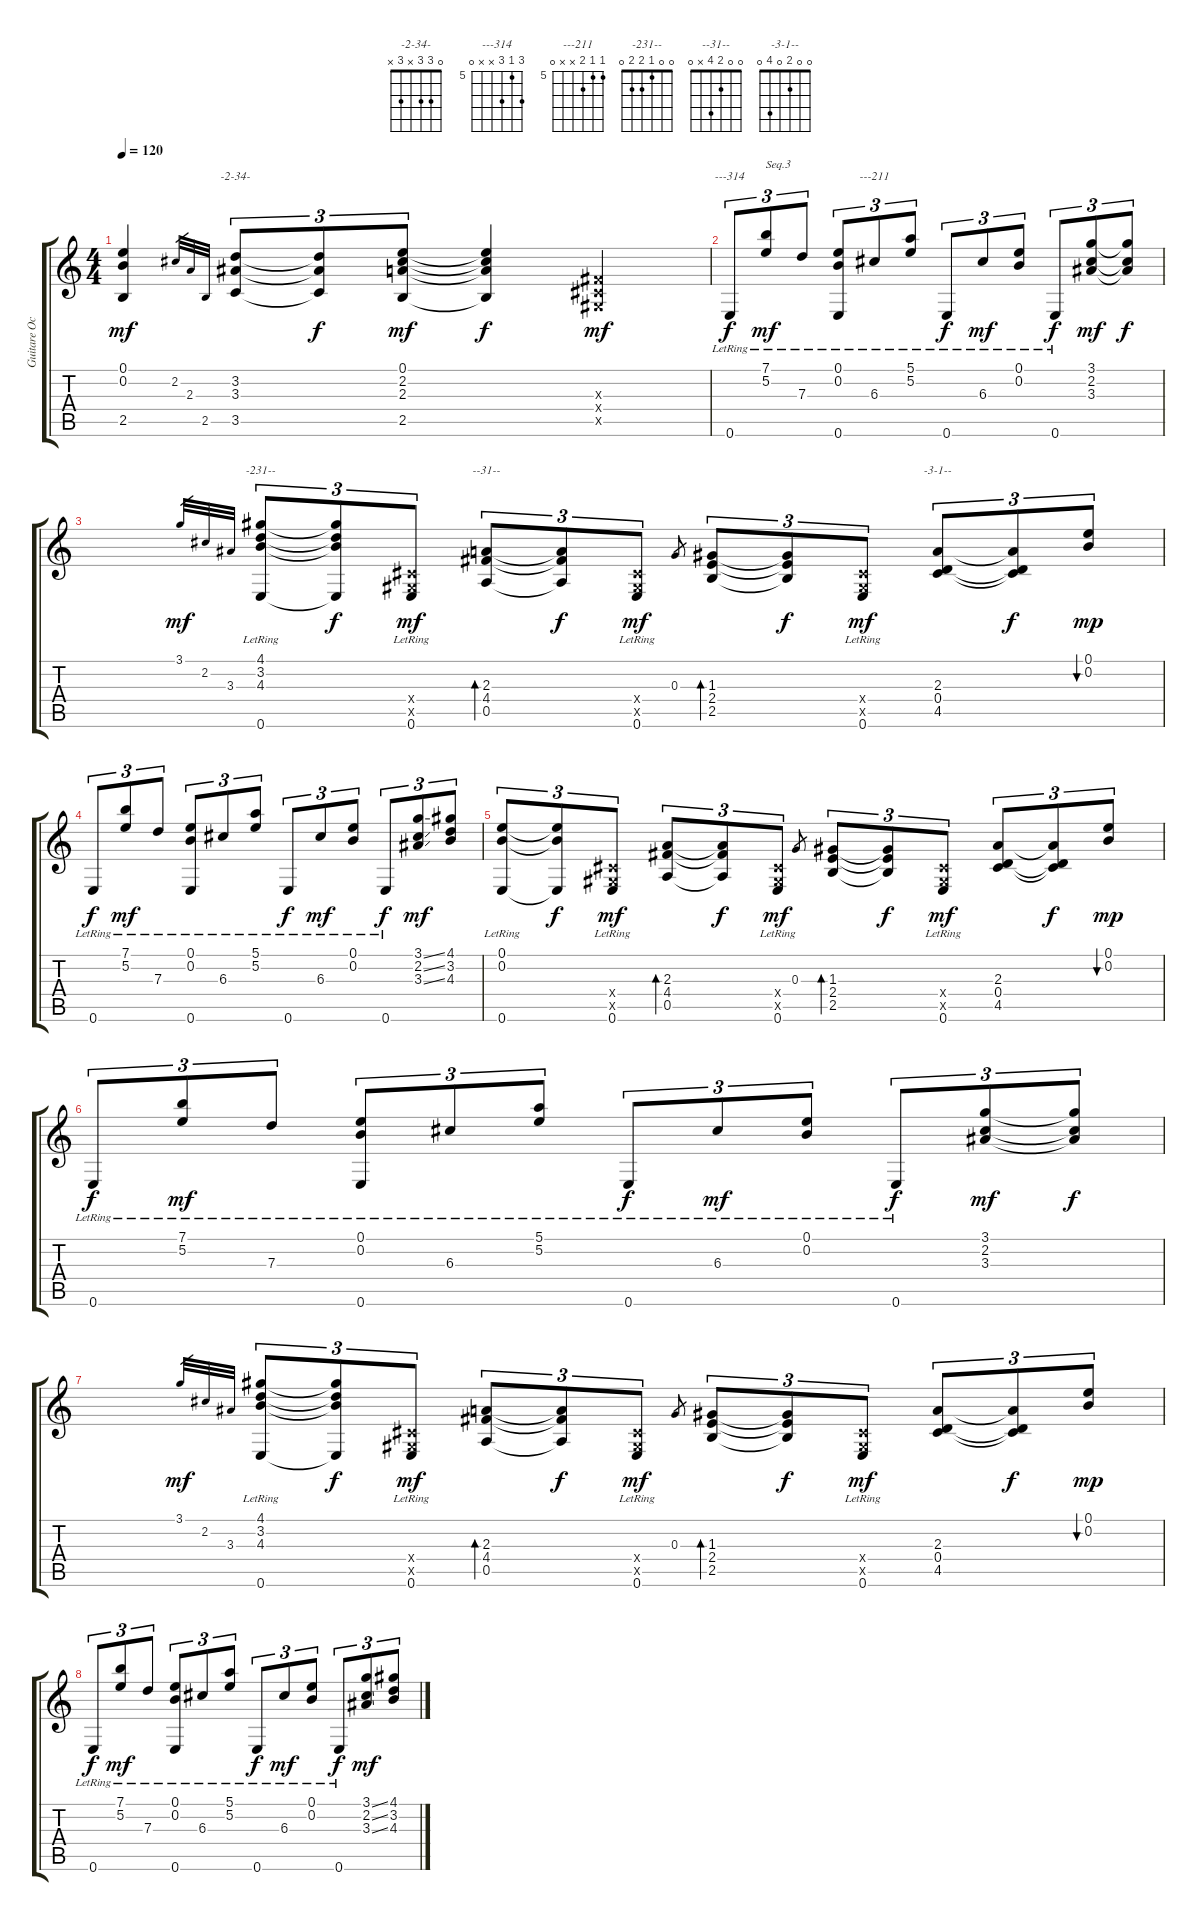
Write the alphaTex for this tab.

\track ("Guitare Octobre 2000" "Guitare Oc") {instrument acousticguitarnylon}
\staff {score tabs}
\tuning (E4 B3 G3 D3 A2 E2) {hide}
\chord ("-2-34-" 0 3 3 x 3 x)
\chord ("---314" 7 5 7 x x 0) {firstfret 5}
\chord ("---211" 5 5 6 x x 0) {firstfret 5}
\chord ("-231--" 0 0 1 2 2 0)
\chord ("--31--" 0 0 2 4 x 0)
\chord ("-3-1--" 0 0 2 0 4 0)
\ts (4 4)
\tempo 120
\clef g2
\ks c
(0.1 0.2 2.5).4{dy mf} 2.2.32{gr} 2.3.32{gr} 2.5.32{gr} (3.2 3.3 3.5).8{tu (3 2) ch "-2-34-"} (3.2{t} 3.3{t} 3.5{t}).8{tu (3 2) dy f} (0.1 2.2 2.3 2.5).8{tu (3 2) dy mf} (0.1{t} 2.2{t} 2.3{t} 2.5{t}).4{dy f} (-1.3{x} -1.4{x} -1.5{x}).4{dy mf} |
0.6{lr}.8{tu (3 2) ch "---314" dy f} (7.1{lr} 5.2{lr}).8{tu (3 2) txt "Seq.3" dy mf} 7.3{lr}.8{tu (3 2)} (0.1{lr} 0.2{lr} 0.6{lr}).8{tu (3 2)} 6.3{lr}.8{tu (3 2) ch "---211"} (5.1{lr} 5.2{lr}).8{tu (3 2)} 0.6{lr}.8{tu (3 2) dy f} 6.3{lr}.8{tu (3 2) dy mf} (0.1{lr} 0.2{lr}).8{tu (3 2)} 0.6{lr}.8{tu (3 2) dy f} (3.1 2.2 3.3).8{tu (3 2) dy mf} (3.1{t} 2.2{t} 3.3{t}).8{tu (3 2) dy f} |
3.1.32{gr dy mf} 2.2.32{gr} 3.3.32{gr} (4.1 3.2 4.3 0.6{lr}).8{tu (3 2) ch "-231--"} (4.1{t} 3.2{t} 4.3{t} 0.6{t}).8{tu (3 2) dy f} (-1.4{x} -1.5{x} 0.6{lr}).8{tu (3 2) dy mf} (2.3 4.4 0.5).8{tu (3 2) bd 60 ch "--31--"} (2.3{t} 4.4{t} 0.5{t}).8{tu (3 2) dy f} (-1.4{x} -1.5{x} 0.6{lr}).8{tu (3 2) dy mf} 0.3.8{gr} (1.3 2.4 2.5).8{tu (3 2) bd 60} (1.3{t} 2.4{t} 2.5{t}).8{tu (3 2) dy f} (-1.4{x} -1.5{x} 0.6{lr}).8{tu (3 2) dy mf} (2.3 0.4 4.5).8{tu (3 2) ch "-3-1--"} (2.3{t} 0.4{t} 4.5{t}).8{tu (3 2) dy f} (0.1 0.2).8{tu (3 2) bu 60 dy mp} |
0.6{lr}.8{tu (3 2) dy f} (7.1{lr} 5.2{lr}).8{tu (3 2) dy mf} 7.3{lr}.8{tu (3 2)} (0.1{lr} 0.2{lr} 0.6{lr}).8{tu (3 2)} 6.3{lr}.8{tu (3 2)} (5.1{lr} 5.2{lr}).8{tu (3 2)} 0.6{lr}.8{tu (3 2) dy f} 6.3{lr}.8{tu (3 2) dy mf} (0.1{lr} 0.2{lr}).8{tu (3 2)} 0.6{lr}.8{tu (3 2) dy f} (3.1{ss} 2.2{ss} 3.3{ss}).8{tu (3 2) dy mf} (4.1 3.2 4.3).8{tu (3 2)} |
(0.1{lr} 0.2{lr} 0.6{lr}).8{tu (3 2)} (0.1{t} 0.2{t} 0.6{t}).8{tu (3 2) dy f} (-1.4{x} -1.5{x} 0.6{lr}).8{tu (3 2) dy mf} (2.3 4.4 0.5).8{tu (3 2) bd 60} (2.3{t} 4.4{t} 0.5{t}).8{tu (3 2) dy f} (-1.4{x} -1.5{x} 0.6{lr}).8{tu (3 2) dy mf} 0.3.8{gr} (1.3 2.4 2.5).8{tu (3 2) bd 60} (1.3{t} 2.4{t} 2.5{t}).8{tu (3 2) dy f} (-1.4{x} -1.5{x} 0.6{lr}).8{tu (3 2) dy mf} (2.3 0.4 4.5).8{tu (3 2)} (2.3{t} 0.4{t} 4.5{t}).8{tu (3 2) dy f} (0.1 0.2).8{tu (3 2) bu 60 dy mp} |
0.6{lr}.8{tu (3 2) dy f} (7.1{lr} 5.2{lr}).8{tu (3 2) dy mf} 7.3{lr}.8{tu (3 2)} (0.1{lr} 0.2{lr} 0.6{lr}).8{tu (3 2)} 6.3{lr}.8{tu (3 2)} (5.1{lr} 5.2{lr}).8{tu (3 2)} 0.6{lr}.8{tu (3 2) dy f} 6.3{lr}.8{tu (3 2) dy mf} (0.1{lr} 0.2{lr}).8{tu (3 2)} 0.6{lr}.8{tu (3 2) dy f} (3.1 2.2 3.3).8{tu (3 2) dy mf} (3.1{t} 2.2{t} 3.3{t}).8{tu (3 2) dy f} |
3.1.32{gr dy mf} 2.2.32{gr} 3.3.32{gr} (4.1 3.2 4.3 0.6{lr}).8{tu (3 2)} (4.1{t} 3.2{t} 4.3{t} 0.6{t}).8{tu (3 2) dy f} (-1.4{x} -1.5{x} 0.6{lr}).8{tu (3 2) dy mf} (2.3 4.4 0.5).8{tu (3 2) bd 60} (2.3{t} 4.4{t} 0.5{t}).8{tu (3 2) dy f} (-1.4{x} -1.5{x} 0.6{lr}).8{tu (3 2) dy mf} 0.3.8{gr} (1.3 2.4 2.5).8{tu (3 2) bd 60} (1.3{t} 2.4{t} 2.5{t}).8{tu (3 2) dy f} (-1.4{x} -1.5{x} 0.6{lr}).8{tu (3 2) dy mf} (2.3 0.4 4.5).8{tu (3 2)} (2.3{t} 0.4{t} 4.5{t}).8{tu (3 2) dy f} (0.1 0.2).8{tu (3 2) bu 60 dy mp} |
0.6{lr}.8{tu (3 2) dy f} (7.1{lr} 5.2{lr}).8{tu (3 2) dy mf} 7.3{lr}.8{tu (3 2)} (0.1{lr} 0.2{lr} 0.6{lr}).8{tu (3 2)} 6.3{lr}.8{tu (3 2)} (5.1{lr} 5.2{lr}).8{tu (3 2)} 0.6{lr}.8{tu (3 2) dy f} 6.3{lr}.8{tu (3 2) dy mf} (0.1{lr} 0.2{lr}).8{tu (3 2)} 0.6{lr}.8{tu (3 2) dy f} (3.1{ss} 2.2{ss} 3.3{ss}).8{tu (3 2) dy mf} (4.1 3.2 4.3).8{tu (3 2)}
